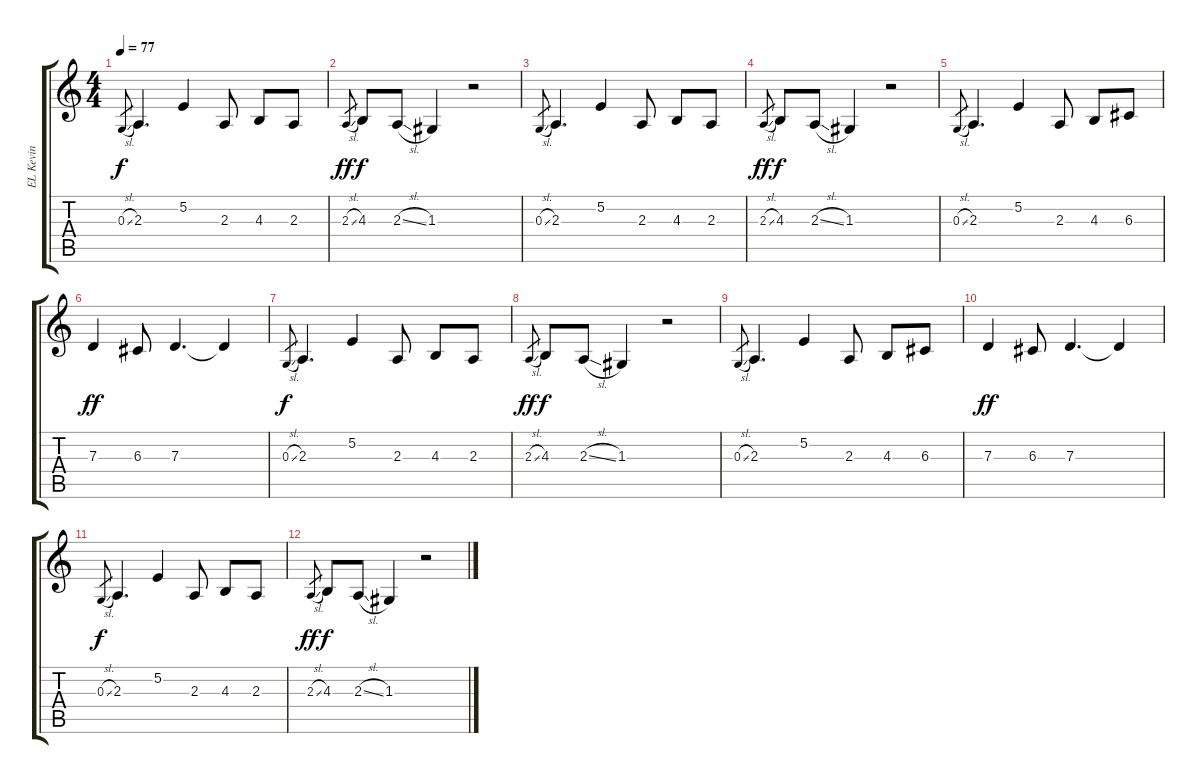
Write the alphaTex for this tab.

\track ("EL Kevin" "EL Kevin") {instrument tenorsax}
\staff {score tabs}
\tuning (E4 B3 G3 D3 A2 E2) {hide}
\ts (4 4)
\tempo 77
\clef g2
\ks c
0.3{sl}.8{gr dy f} 2.3.4{d} 5.2.4 2.3.8 4.3.8 2.3.8 |
2.3{sl}.8{gr dy ff} 4.3.8{dy f} 2.3{sl}.8 1.3.4 r.2 |
0.3{sl}.8{gr} 2.3.4{d} 5.2.4 2.3.8 4.3.8 2.3.8 |
2.3{sl}.8{gr dy ff} 4.3.8{dy f} 2.3{sl}.8 1.3.4 r.2 |
0.3{sl}.8{gr} 2.3.4{d} 5.2.4 2.3.8 4.3.8 6.3.8 |
7.3.4{dy ff} 6.3.8 7.3.4{d} 7.3{t}.4 |
0.3{sl}.8{gr dy f} 2.3.4{d} 5.2.4 2.3.8 4.3.8 2.3.8 |
2.3{sl}.8{gr dy ff} 4.3.8{dy f} 2.3{sl}.8 1.3.4 r.2 |
0.3{sl}.8{gr} 2.3.4{d volume 0} 5.2.4 2.3.8 4.3.8 6.3.8 |
7.3.4{dy ff} 6.3.8 7.3.4{d} 7.3{t}.4 |
0.3{sl}.8{gr dy f} 2.3.4{d} 5.2.4 2.3.8 4.3.8 2.3.8 |
2.3{sl}.8{gr dy ff} 4.3.8{dy f} 2.3{sl}.8 1.3.4 r.2
